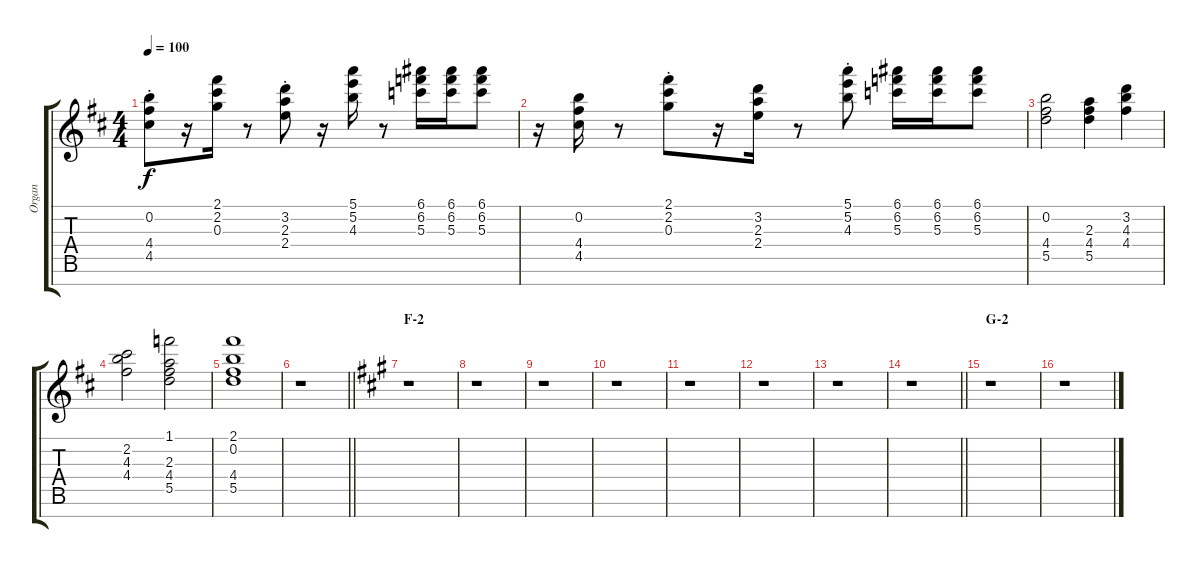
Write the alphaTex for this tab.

\track ("Organ" "Organ") {instrument rockorgan}
\staff {score tabs}
\tuning (E6 B5 G5 D5 A4 E4 B3) {hide}
\ts (4 4)
\tempo 100
\clef g2
\ks d
(0.2{st} 4.4{st} 4.5{st}).8{dy f} r.16 (2.1 2.2 0.3).16 r.8 (3.2{st} 2.3{st} 2.4{st}).8 r.16 (5.1 5.2 4.3).16 r.8 (6.1 6.2 5.3).16 (6.1 6.2 5.3).16 (6.1 6.2 5.3).8 |
r.16 (0.2 4.4 4.5).16 r.8 (2.1{st} 2.2{st} 0.3{st}).8 r.16 (3.2 2.3 2.4).16 r.8 (5.1{st} 5.2{st} 4.3{st}).8 (6.1 6.2 5.3).16 (6.1 6.2 5.3).16 (6.1 6.2 5.3).8 |
(0.2 4.4 5.5).2 (2.3 4.4 5.5).4 (3.2 4.3 4.4).4 |
(2.2 4.3 4.4).2 (1.1 2.3 4.4 5.5).2 |
(2.1 0.2 4.4 5.5).1 |
\barLineRight lightlight
r.1 |
\section ("" "F-2")
\ks a
r.1 |
r.1 |
r.1 |
r.1 |
r.1 |
r.1 |
r.1 |
\barLineRight lightlight
r.1 |
\section ("" "G-2")
r.1 |
r.1
